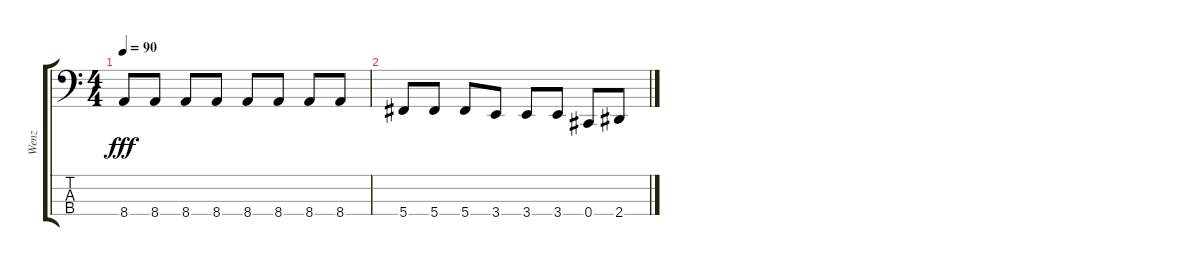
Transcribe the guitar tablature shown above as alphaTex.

\track ("Wenz" "Wenz") {instrument electricbassfinger}
\staff {score tabs}
\tuning (Gb2 Db2 Ab1 Db1) {hide}
\ts (4 4)
\tempo 90
\clef f4
\ks c
8.4.8{dy fff} 8.4.8 8.4.8 8.4.8 8.4.8 8.4.8 8.4.8 8.4.8 |
5.4.8 5.4.8 5.4.8 3.4.8 3.4.8 3.4.8 0.4.8 2.4.8
